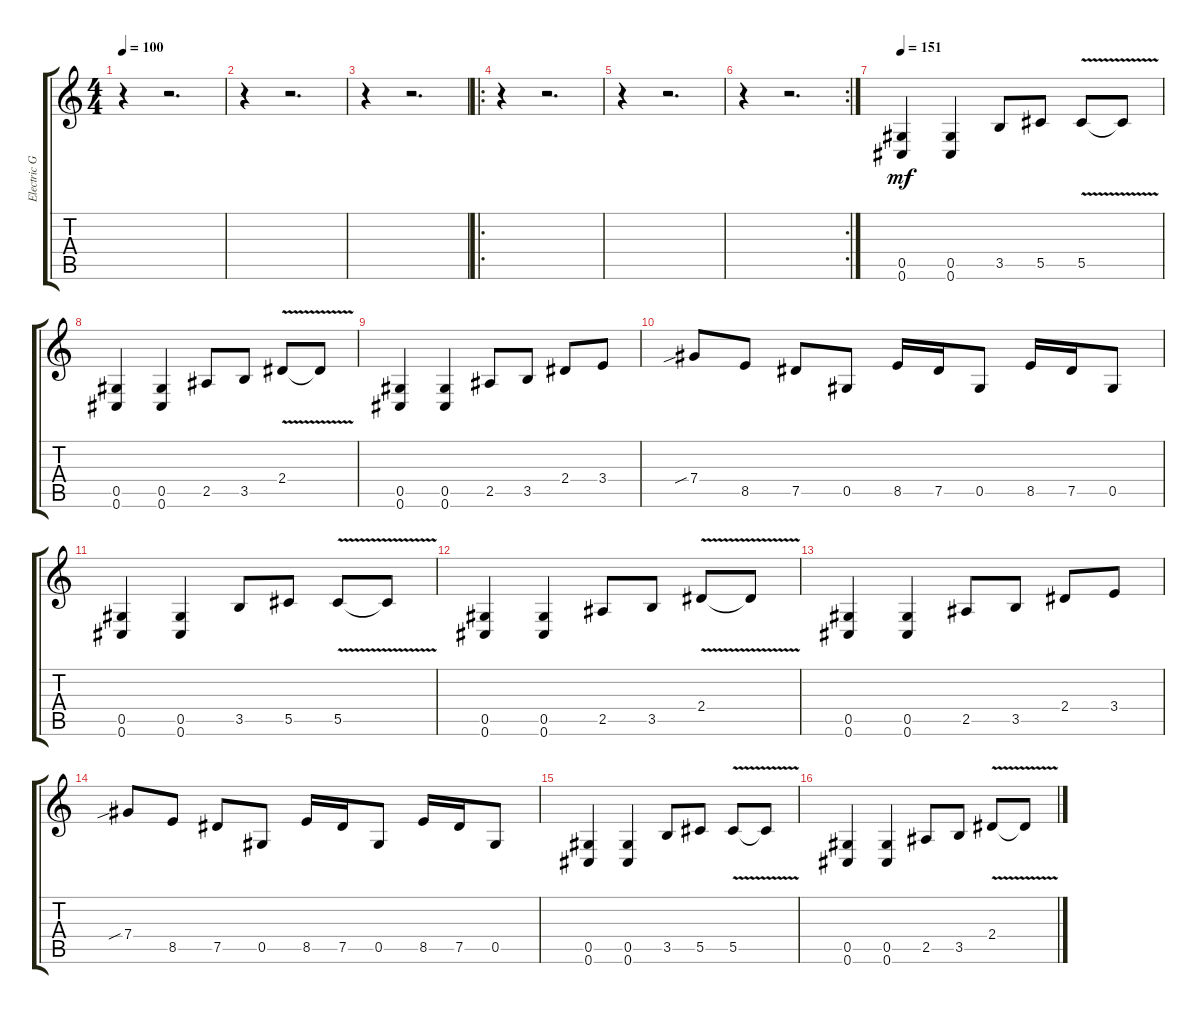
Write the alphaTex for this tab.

\track ("Electric Guitar" "Electric G") {instrument distortionguitar}
\staff {score tabs}
\tuning (Eb4 Bb3 Gb3 Db3 Ab2 Db2) {hide}
\ts (4 4)
\tempo 100
\clef g2
\ks c
r.4{dy mf instrument distortionguitar} r.2{d} |
r.4 r.2{d} |
r.4 r.2{d} |
\ro
r.4 r.2{d} |
r.4 r.2{d} |
\rc 2
r.4 r.2{d} |
\tempo 151
(0.5 0.6).4 (0.5 0.6).4 3.5.8 5.5.8 5.5{v}.8 5.5{v t}.8 |
(0.5 0.6).4 (0.5 0.6).4 2.5.8 3.5.8 2.4{v}.8 2.4{v t}.8 |
(0.5 0.6).4 (0.5 0.6).4 2.5.8 3.5.8 2.4.8 3.4.8 |
7.4{sib}.8 8.5.8 7.5.8 0.5.8 8.5.16 7.5.16 0.5.8 8.5.16 7.5.16 0.5.8 |
(0.5 0.6).4 (0.5 0.6).4 3.5.8 5.5.8 5.5{v}.8 5.5{v t}.8 |
(0.5 0.6).4 (0.5 0.6).4 2.5.8 3.5.8 2.4{v}.8 2.4{v t}.8 |
(0.5 0.6).4 (0.5 0.6).4 2.5.8 3.5.8 2.4.8 3.4.8 |
7.4{sib}.8 8.5.8 7.5.8 0.5.8 8.5.16 7.5.16 0.5.8 8.5.16 7.5.16 0.5.8 |
(0.5 0.6).4 (0.5 0.6).4 3.5.8 5.5.8 5.5{v}.8 5.5{v t}.8 |
(0.5 0.6).4 (0.5 0.6).4 2.5.8 3.5.8 2.4{v}.8 2.4{v t}.8
